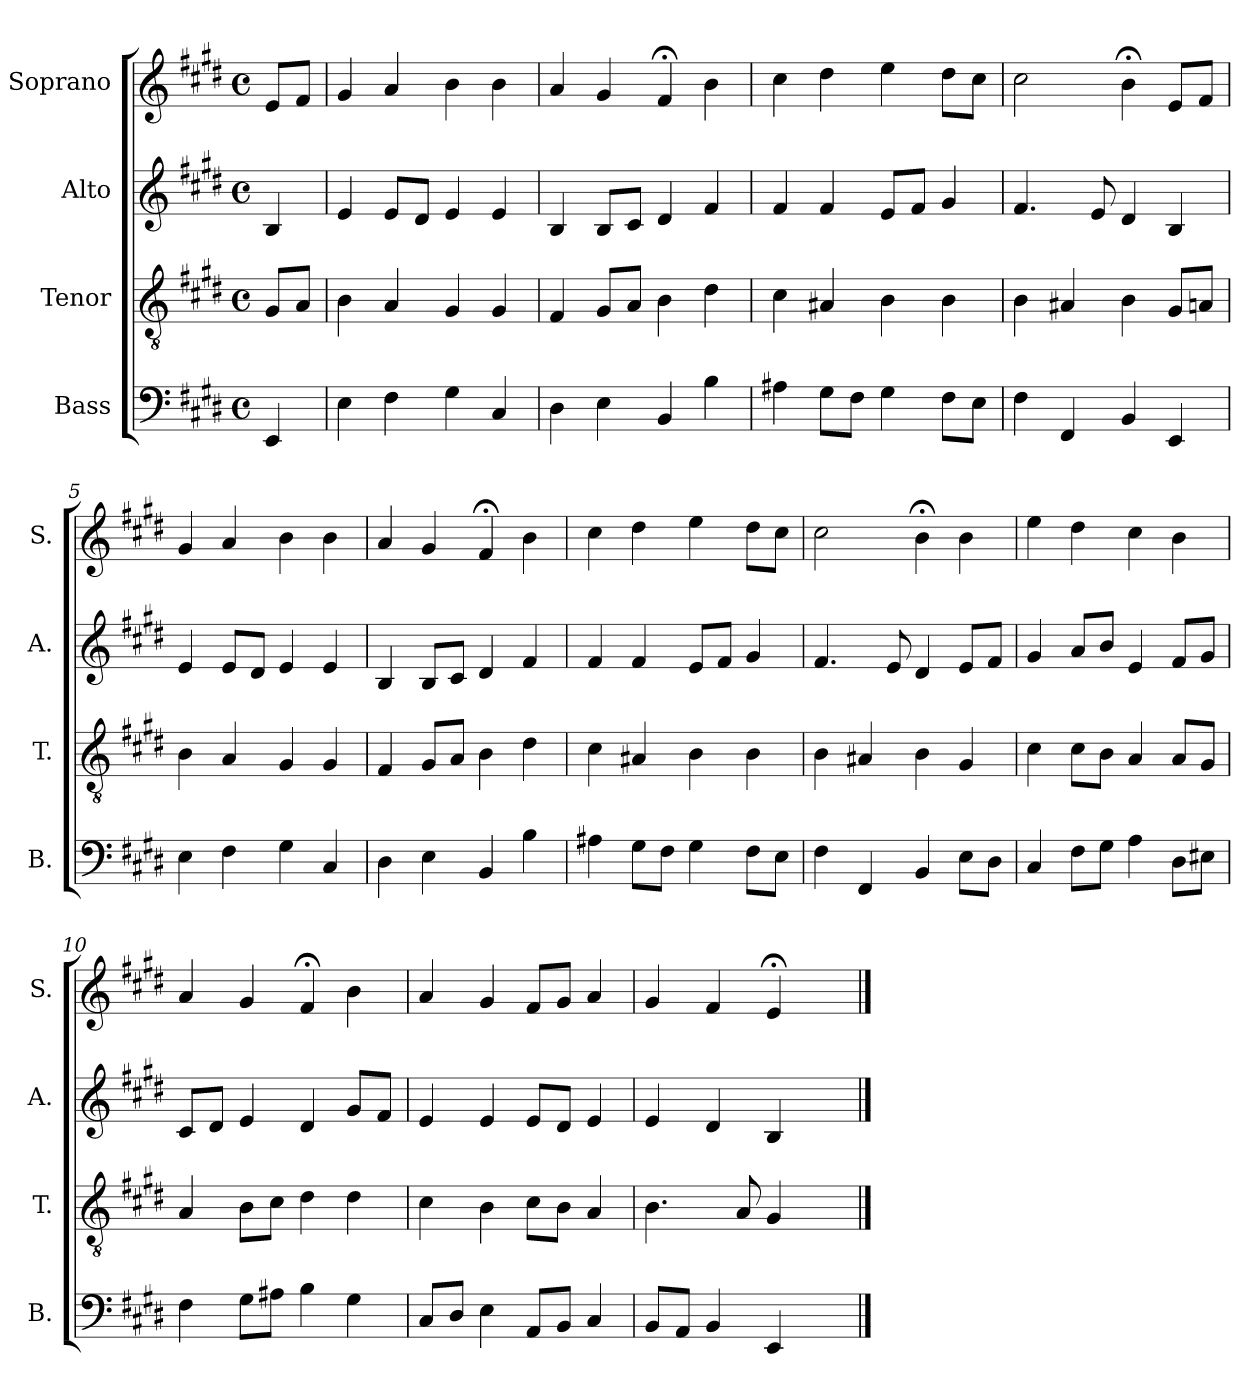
**kern	**kern	**kern	**kern
*part4	*part3	*part2	*part1
*staff4	*staff3	*staff2	*staff1
*I"Bass	*I"Tenor	*I"Alto	*I"Soprano
*I'B.	*I'T.	*I'A.	*I'S.
*clefF4	*clefGv2	*clefG2	*clefG2
*k[f#c#g#d#]	*k[f#c#g#d#]	*k[f#c#g#d#]	*k[f#c#g#d#]
*E:	*E:	*E:	*E:
*M4/4	*M4/4	*M4/4	*M4/4
*met(c)	*met(c)	*met(c)	*met(c)
*MM98	*MM98	*MM98	*MM98
=	=	=	=
4EE/	8G#/L	4B/	8e/L
.	8A/J	.	8f#/J
=1	=1	=1	=1
4E\	4B\	4e/	4g#/
4F#\	4A/	8e/L	4a/
.	.	8d#/J	.
4G#\	4G#/	4e/	4b\
4C#/	4G#/	4e/	4b\
=2	=2	=2	=2
4D#\	4F#/	4B/	4a/
4E\	8G#/L	8B/L	4g#/
.	8A/J	8c#/J	.
4BB/	4B\	4d#/	4f#;</
4B\	4d#\	4f#/	4b\
=3	=3	=3	=3
4A#X\	4c#\	4f#/	4cc#\
8G#\L	4A#X/	4f#/	4dd#\
8F#\J	.	.	.
4G#\	4B\	8e/L	4ee\
.	.	8f#/J	.
8F#\L	4B\	4g#/	8dd#\L
8E\J	.	.	8cc#\J
=4	=4	=4	=4
4F#\	4B\	4.f#/	2cc#\
4FF#/	4A#X/	.	.
.	.	8e/	.
4BB/	4B\	4d#/	4b;<\
4EE/	8G#/L	4B/	8e/L
.	8An/J	.	8f#/J
!!LO:LB:g=z
=5	=5	=5	=5
4E\	4B\	4e/	4g#/
4F#\	4A/	8e/L	4a/
.	.	8d#/J	.
4G#\	4G#/	4e/	4b\
4C#/	4G#/	4e/	4b\
=6	=6	=6	=6
4D#\	4F#/	4B/	4a/
4E\	8G#/L	8B/L	4g#/
.	8A/J	8c#/J	.
4BB/	4B\	4d#/	4f#;</
4B\	4d#\	4f#/	4b\
=7	=7	=7	=7
4A#X\	4c#\	4f#/	4cc#\
8G#\L	4A#X/	4f#/	4dd#\
8F#\J	.	.	.
4G#\	4B\	8e/L	4ee\
.	.	8f#/J	.
8F#\L	4B\	4g#/	8dd#\L
8E\J	.	.	8cc#\J
=8	=8	=8	=8
4F#\	4B\	4.f#/	2cc#\
4FF#/	4A#X/	.	.
.	.	8e/	.
4BB/	4B\	4d#/	4b;<\
8E\L	4G#/	8e/L	4b\
8D#\J	.	8f#/J	.
!!LO:LB:g=z
=9	=9	=9	=9
4C#/	4c#\	4g#/	4ee\
8F#\L	8c#\L	8a/L	4dd#\
8G#\J	8B\J	8b/J	.
4A\	4A/	4e/	4cc#\
8D#\L	8A/L	8f#/L	4b\
8E#X\J	8G#/J	8g#/J	.
=10	=10	=10	=10
4F#\	4A/	8c#/L	4a/
.	.	8d#/J	.
8G#\L	8B\L	4e/	4g#/
8A#X\J	8c#\J	.	.
4B\	4d#\	4d#/	4f#;</
4G#\	4d#\	8g#/L	4b\
.	.	8f#/J	.
=11	=11	=11	=11
8C#/L	4c#\	4e/	4a/
8D#/J	.	.	.
4E\	4B\	4e/	4g#/
8AA/L	8c#\L	8e/L	8f#/L
8BB/J	8B\J	8d#/J	8g#/J
4C#/	4A/	4e/	4a/
=12	=12	=12	=12
8BB/L	4.B\	4e/	4g#/
8AA/J	.	.	.
4BB/	.	4d#/	4f#/
.	8A/	.	.
4EE/	4G#/	4B/	4e;</
4ryy	4ryy	4ryy	4ryy
==	==	==	==
*-	*-	*-	*-
